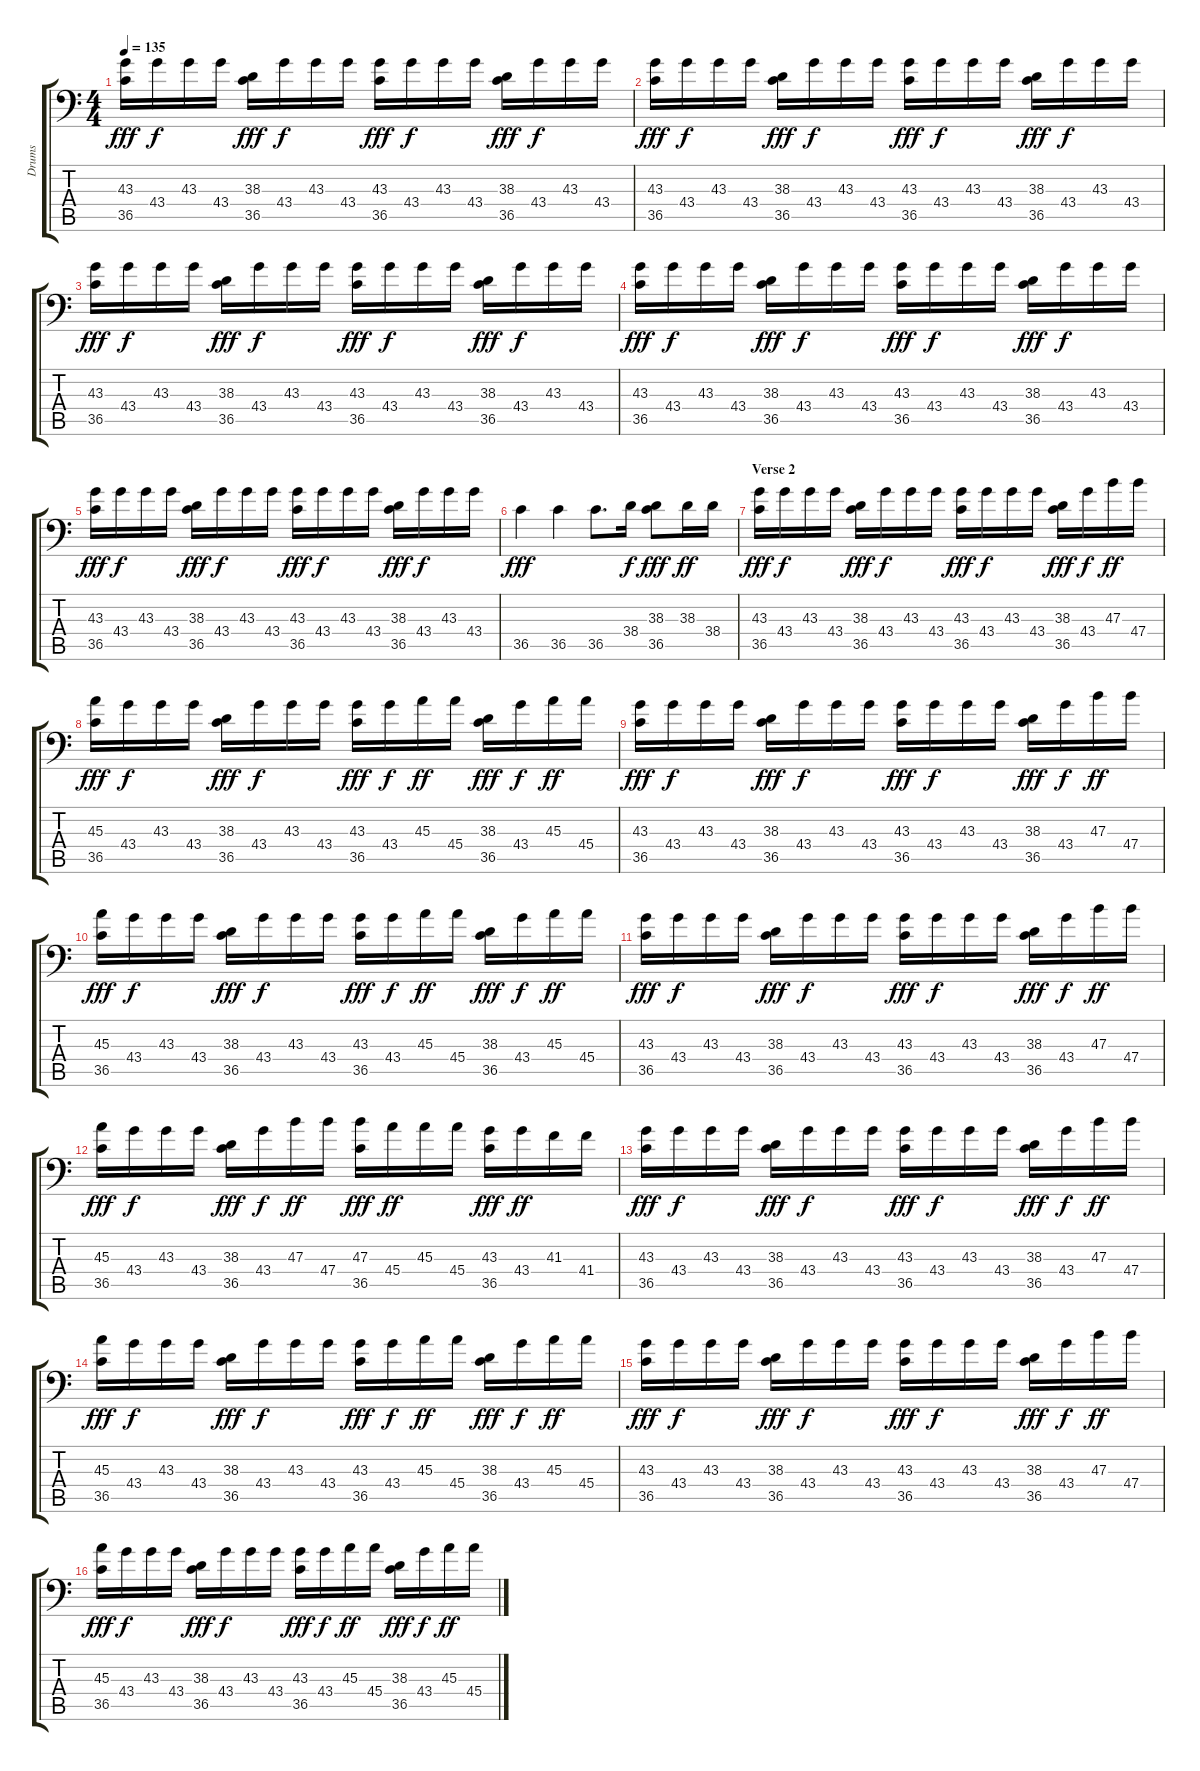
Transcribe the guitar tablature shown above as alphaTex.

\track ("Drums" "Drums") {instrument acousticgrandpiano}
\staff {score tabs}
\tuning (C-1 C-1 C-1 C-1 C-1 C-1) {hide}
\ts (4 4)
\tempo 135
\clef f4
\ks c
(43.3 36.5).16{dy fff} 43.4.16{dy f} 43.3.16 43.4.16 (38.3 36.5).16{dy fff} 43.4.16{dy f} 43.3.16 43.4.16 (43.3 36.5).16{dy fff} 43.4.16{dy f} 43.3.16 43.4.16 (38.3 36.5).16{dy fff} 43.4.16{dy f} 43.3.16 43.4.16 |
(43.3 36.5).16{dy fff} 43.4.16{dy f} 43.3.16 43.4.16 (38.3 36.5).16{dy fff} 43.4.16{dy f} 43.3.16 43.4.16 (43.3 36.5).16{dy fff} 43.4.16{dy f} 43.3.16 43.4.16 (38.3 36.5).16{dy fff} 43.4.16{dy f} 43.3.16 43.4.16 |
(43.3 36.5).16{dy fff} 43.4.16{dy f} 43.3.16 43.4.16 (38.3 36.5).16{dy fff} 43.4.16{dy f} 43.3.16 43.4.16 (43.3 36.5).16{dy fff} 43.4.16{dy f} 43.3.16 43.4.16 (38.3 36.5).16{dy fff} 43.4.16{dy f} 43.3.16 43.4.16 |
(43.3 36.5).16{dy fff} 43.4.16{dy f} 43.3.16 43.4.16 (38.3 36.5).16{dy fff} 43.4.16{dy f} 43.3.16 43.4.16 (43.3 36.5).16{dy fff} 43.4.16{dy f} 43.3.16 43.4.16 (38.3 36.5).16{dy fff} 43.4.16{dy f} 43.3.16 43.4.16 |
(43.3 36.5).16{dy fff} 43.4.16{dy f} 43.3.16 43.4.16 (38.3 36.5).16{dy fff} 43.4.16{dy f} 43.3.16 43.4.16 (43.3 36.5).16{dy fff} 43.4.16{dy f} 43.3.16 43.4.16 (38.3 36.5).16{dy fff} 43.4.16{dy f} 43.3.16 43.4.16 |
36.5.4{dy fff} 36.5.4 36.5.8{d} 38.4.16{dy f} (38.3 36.5).8{dy fff} 38.3.16{dy ff} 38.4.16 |
\section ("" "Verse 2")
(43.3 36.5).16{dy fff} 43.4.16{dy f} 43.3.16 43.4.16 (38.3 36.5).16{dy fff} 43.4.16{dy f} 43.3.16 43.4.16 (43.3 36.5).16{dy fff} 43.4.16{dy f} 43.3.16 43.4.16 (38.3 36.5).16{dy fff} 43.4.16{dy f} 47.3.16{dy ff} 47.4.16 |
(45.3 36.5).16{dy fff} 43.4.16{dy f} 43.3.16 43.4.16 (38.3 36.5).16{dy fff} 43.4.16{dy f} 43.3.16 43.4.16 (43.3 36.5).16{dy fff} 43.4.16{dy f} 45.3.16{dy ff} 45.4.16 (38.3 36.5).16{dy fff} 43.4.16{dy f} 45.3.16{dy ff} 45.4.16 |
(43.3 36.5).16{dy fff} 43.4.16{dy f} 43.3.16 43.4.16 (38.3 36.5).16{dy fff} 43.4.16{dy f} 43.3.16 43.4.16 (43.3 36.5).16{dy fff} 43.4.16{dy f} 43.3.16 43.4.16 (38.3 36.5).16{dy fff} 43.4.16{dy f} 47.3.16{dy ff} 47.4.16 |
(45.3 36.5).16{dy fff} 43.4.16{dy f} 43.3.16 43.4.16 (38.3 36.5).16{dy fff} 43.4.16{dy f} 43.3.16 43.4.16 (43.3 36.5).16{dy fff} 43.4.16{dy f} 45.3.16{dy ff} 45.4.16 (38.3 36.5).16{dy fff} 43.4.16{dy f} 45.3.16{dy ff} 45.4.16 |
(43.3 36.5).16{dy fff} 43.4.16{dy f} 43.3.16 43.4.16 (38.3 36.5).16{dy fff} 43.4.16{dy f} 43.3.16 43.4.16 (43.3 36.5).16{dy fff} 43.4.16{dy f} 43.3.16 43.4.16 (38.3 36.5).16{dy fff} 43.4.16{dy f} 47.3.16{dy ff} 47.4.16 |
(45.3 36.5).16{dy fff} 43.4.16{dy f} 43.3.16 43.4.16 (38.3 36.5).16{dy fff} 43.4.16{dy f} 47.3.16{dy ff} 47.4.16 (47.3 36.5).16{dy fff} 45.4.16{dy ff} 45.3.16 45.4.16 (43.3 36.5).16{dy fff} 43.4.16{dy ff} 41.3.16 41.4.16 |
(43.3 36.5).16{dy fff} 43.4.16{dy f} 43.3.16 43.4.16 (38.3 36.5).16{dy fff} 43.4.16{dy f} 43.3.16 43.4.16 (43.3 36.5).16{dy fff} 43.4.16{dy f} 43.3.16 43.4.16 (38.3 36.5).16{dy fff} 43.4.16{dy f} 47.3.16{dy ff} 47.4.16 |
(45.3 36.5).16{dy fff} 43.4.16{dy f} 43.3.16 43.4.16 (38.3 36.5).16{dy fff} 43.4.16{dy f} 43.3.16 43.4.16 (43.3 36.5).16{dy fff} 43.4.16{dy f} 45.3.16{dy ff} 45.4.16 (38.3 36.5).16{dy fff} 43.4.16{dy f} 45.3.16{dy ff} 45.4.16 |
(43.3 36.5).16{dy fff} 43.4.16{dy f} 43.3.16 43.4.16 (38.3 36.5).16{dy fff} 43.4.16{dy f} 43.3.16 43.4.16 (43.3 36.5).16{dy fff} 43.4.16{dy f} 43.3.16 43.4.16 (38.3 36.5).16{dy fff} 43.4.16{dy f} 47.3.16{dy ff} 47.4.16 |
(45.3 36.5).16{dy fff} 43.4.16{dy f} 43.3.16 43.4.16 (38.3 36.5).16{dy fff} 43.4.16{dy f} 43.3.16 43.4.16 (43.3 36.5).16{dy fff} 43.4.16{dy f} 45.3.16{dy ff} 45.4.16 (38.3 36.5).16{dy fff} 43.4.16{dy f} 45.3.16{dy ff} 45.4.16
